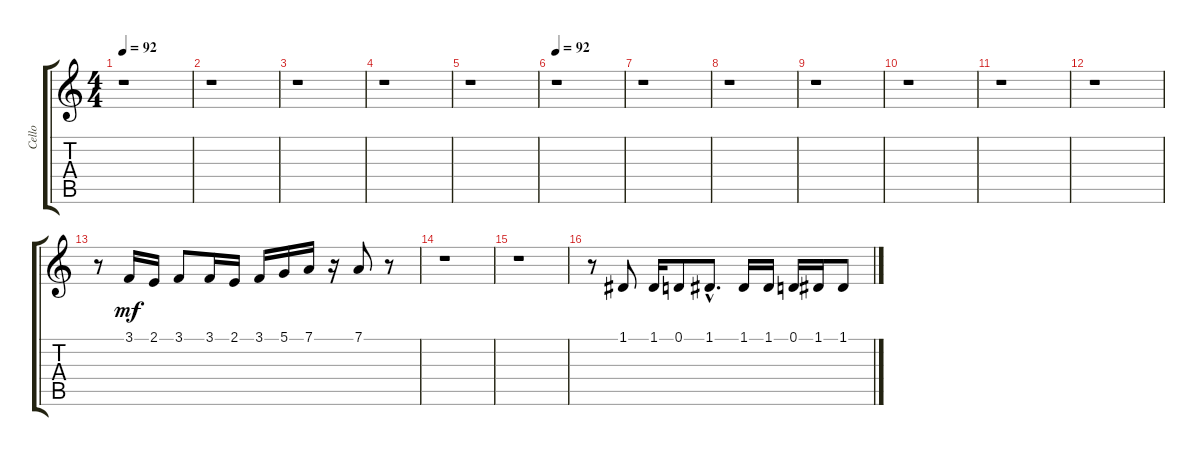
\track ("Cello" "Cello") {instrument cello}
\staff {score tabs}
\tuning (D4 A3 F3 C3 G2 C2) {hide}
\ts (4 4)
\tempo 92
\clef g2
\ks c
r.1{dy mf} |
r.1 |
r.1 |
r.1 |
r.1 |
\tempo 92
r.1 |
r.1 |
r.1 |
r.1 |
r.1 |
r.1 |
r.1 |
r.8 3.1.16 2.1.16 3.1.8 3.1.16 2.1.16 3.1.16 5.1.16 7.1.16 r.16 7.1.8 r.8 |
r.1 |
r.1 |
r.8 1.1.8 1.1.16 0.1.8 1.1{hac}.8{d} 1.1.16 1.1.16 0.1.16 1.1.16 1.1.8
